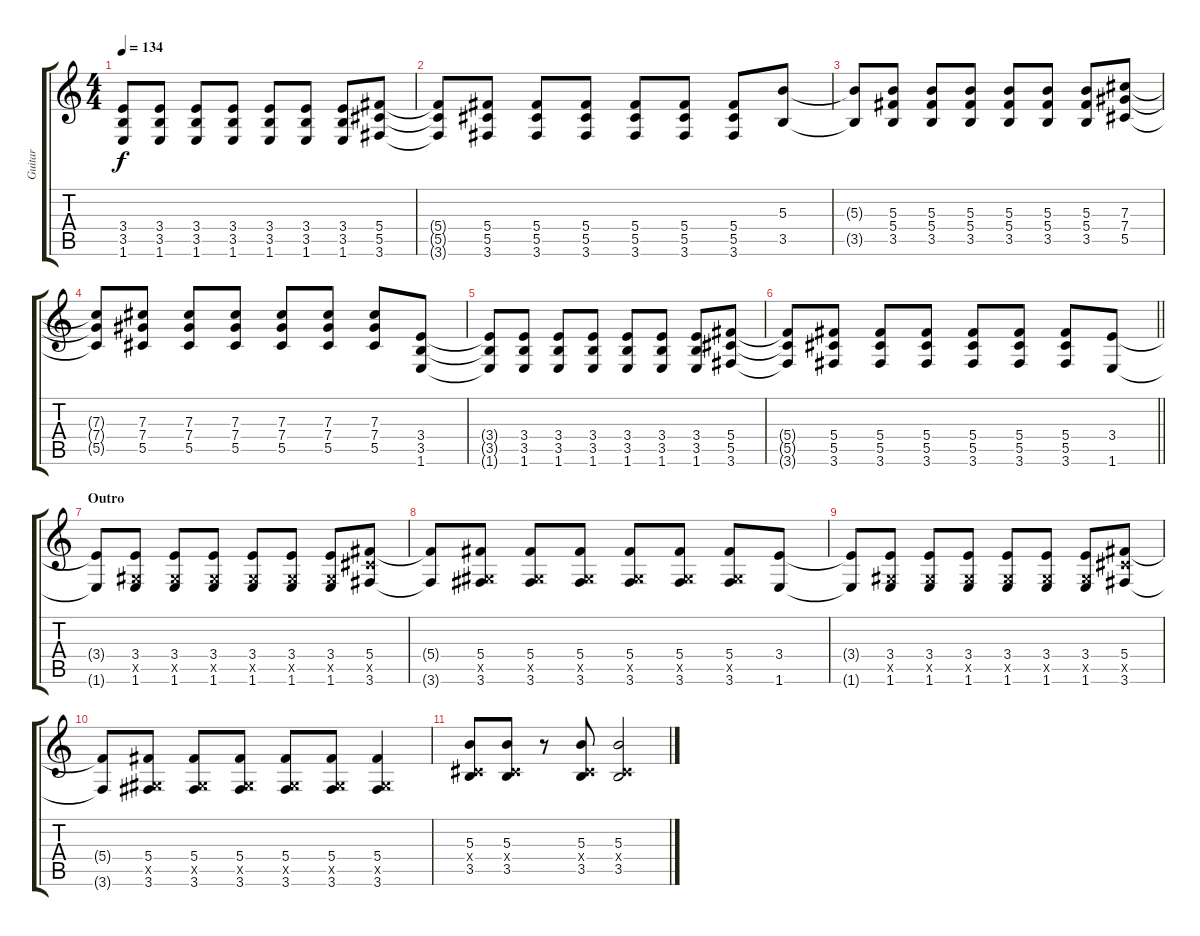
\track ("Guitar" "Guitar") {instrument distortionguitar}
\staff {score tabs}
\tuning (Eb4 Bb3 Gb3 Db3 Ab2 Eb2) {hide}
\ts (4 4)
\tempo 134
\clef g2
\ks c
(3.4{t} 3.5{t} 1.6{t}).8{dy f} (3.4 3.5 1.6).8 (3.4 3.5 1.6).8 (3.4 3.5 1.6).8 (3.4 3.5 1.6).8 (3.4 3.5 1.6).8 (3.4 3.5 1.6).8 (5.4 5.5 3.6).8 |
(5.4{t} 5.5{t} 3.6{t}).8 (5.4 5.5 3.6).8 (5.4 5.5 3.6).8 (5.4 5.5 3.6).8 (5.4 5.5 3.6).8 (5.4 5.5 3.6).8 (5.4 5.5 3.6).8 (5.3 3.5).8 |
(5.3{t} 3.5{t}).8 (5.3 5.4 3.5).8 (5.3 5.4 3.5).8 (5.3 5.4 3.5).8 (5.3 5.4 3.5).8 (5.3 5.4 3.5).8 (5.3 5.4 3.5).8 (7.3 7.4 5.5).8 |
(7.3{t} 7.4{t} 5.5{t}).8 (7.3 7.4 5.5).8 (7.3 7.4 5.5).8 (7.3 7.4 5.5).8 (7.3 7.4 5.5).8 (7.3 7.4 5.5).8 (7.3 7.4 5.5).8 (3.4 3.5 1.6).8 |
(3.4{t} 3.5{t} 1.6{t}).8 (3.4 3.5 1.6).8 (3.4 3.5 1.6).8 (3.4 3.5 1.6).8 (3.4 3.5 1.6).8 (3.4 3.5 1.6).8 (3.4 3.5 1.6).8 (5.4 5.5 3.6).8 |
\barLineRight lightlight
(5.4{t} 5.5{t} 3.6{t}).8 (5.4 5.5 3.6).8 (5.4 5.5 3.6).8 (5.4 5.5 3.6).8 (5.4 5.5 3.6).8 (5.4 5.5 3.6).8 (5.4 5.5 3.6).8 (3.4 1.6).8 |
\section ("" "Outro")
(3.4{t} 1.6{t}).8 (3.4 0.5{x} 1.6).8 (3.4 0.5{x} 1.6).8 (3.4 0.5{x} 1.6).8 (3.4 0.5{x} 1.6).8 (3.4 0.5{x} 1.6).8 (3.4 0.5{x} 1.6).8 (5.4 5.5{x} 3.6).8 |
(5.4{t} 3.6{t}).8 (5.4 0.5{x} 3.6).8 (5.4 0.5{x} 3.6).8 (5.4 0.5{x} 3.6).8 (5.4 0.5{x} 3.6).8 (5.4 0.5{x} 3.6).8 (5.4 0.5{x} 3.6).8 (3.4 1.6).8 |
(3.4{t} 1.6{t}).8 (3.4 0.5{x} 1.6).8 (3.4 0.5{x} 1.6).8 (3.4 0.5{x} 1.6).8 (3.4 0.5{x} 1.6).8 (3.4 0.5{x} 1.6).8 (3.4 0.5{x} 1.6).8 (5.4 5.5{x} 3.6).8 |
(5.4{t} 3.6{t}).8 (5.4 0.5{x} 3.6).8 (5.4 0.5{x} 3.6).8 (5.4 0.5{x} 3.6).8 (5.4 0.5{x} 3.6).8 (5.4 0.5{x} 3.6).8 (5.4 0.5{x} 3.6).4 |
(5.3 0.4{x} 3.5).8 (5.3 0.4{x} 3.5).8 r.8 (5.3 0.4{x} 3.5).8 (5.3 0.4{x} 3.5).2
